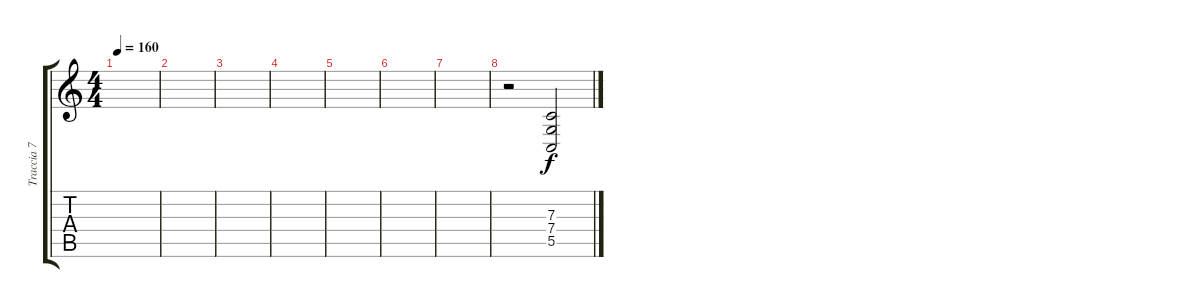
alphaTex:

\track ("Traccia 7" "Traccia 7") {instrument reversecymbal}
\staff {score tabs}
\tuning (D4 A3 F3 C3 G2 C2) {hide}
\ts (4 4)
\tempo 160
\clef g2
\ks c
|
|
|
|
|
|
|
r.2 (7.3 7.4 5.5).2
